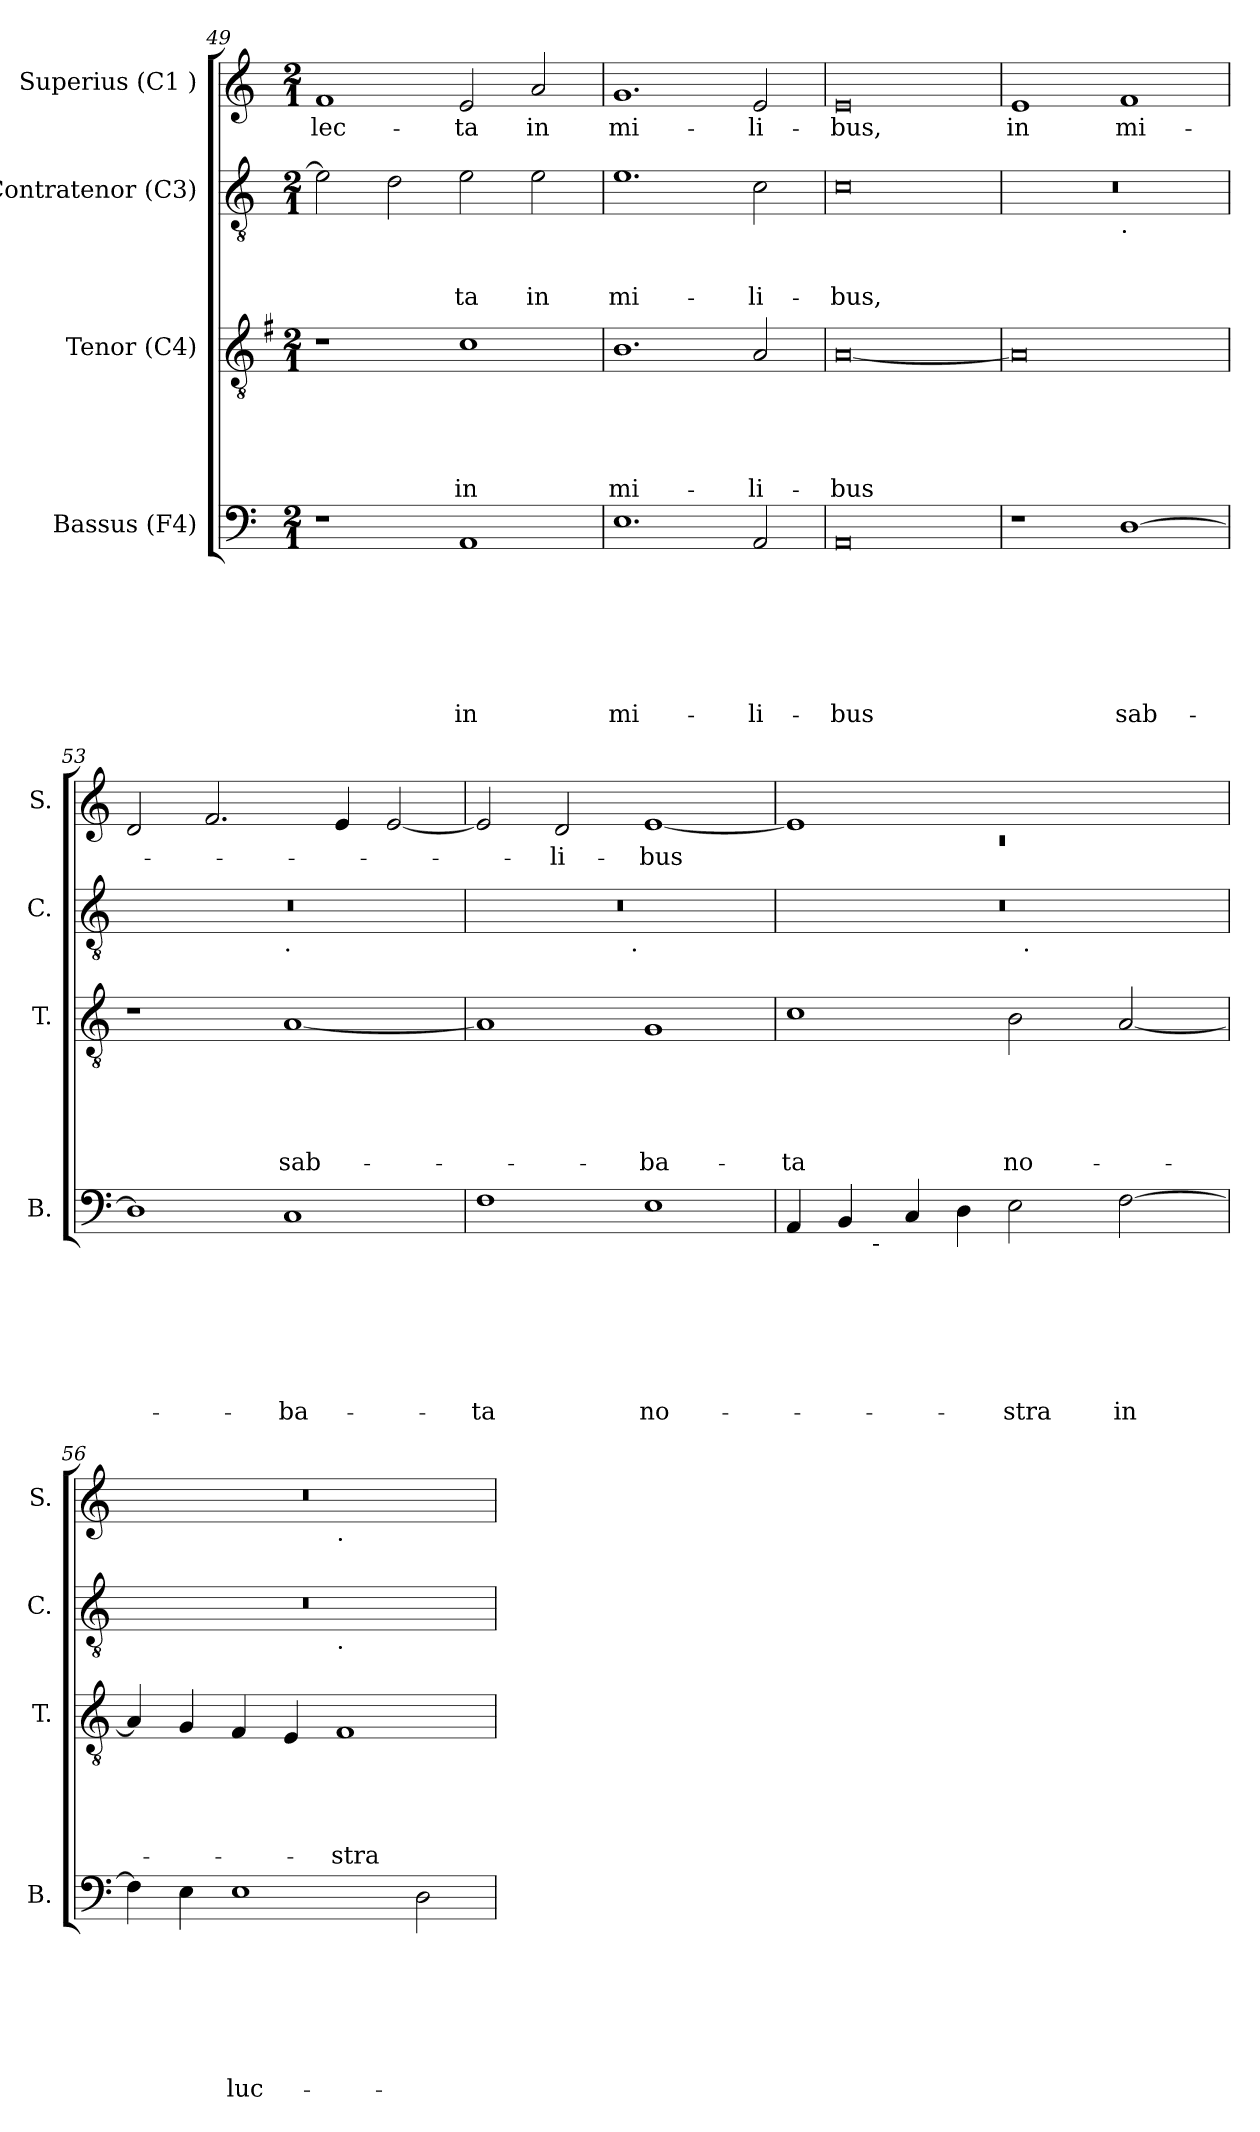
**kern	**text	**text	**text	**text	**text	**text	**text	**kern	**text	**text	**text	**text	**text	**kern	**text	**text	**text	**kern	**text
*part4	*part4	*part4	*part4	*part4	*part4	*part4	*part4	*part3	*part3	*part3	*part3	*part3	*part3	*part2	*part2	*part2	*part2	*part1	*part1
*staff4	*staff4	*staff4	*staff4	*staff4	*staff4	*staff4	*staff4	*staff3	*staff3	*staff3	*staff3	*staff3	*staff3	*staff2	*staff2	*staff2	*staff2	*staff1	*staff1
*I"Bassus (F4)	*	*	*	*	*	*	*	*I"Tenor (C4)	*	*	*	*	*	*I"Contratenor (C3)	*	*	*	*I"Superius (C1 )	*
*I'B.	*	*	*	*	*	*	*	*I'T.	*	*	*	*	*	*I'C.	*	*	*	*I'S.	*
*clefF4	*	*	*	*	*	*	*	*clefGv2	*	*	*	*	*	*clefGv2	*	*	*	*clefG2	*
*k[]	*	*	*	*	*	*	*	*k[f#]	*	*	*	*	*	*k[]	*	*	*	*k[]	*
*C:	*	*	*	*	*	*	*	*G:	*	*	*	*	*	*C:	*	*	*	*C:	*
*M2/1	*	*	*	*	*	*	*	*M2/1	*	*	*	*	*	*M2/1	*	*	*	*M2/1	*
=49	=49	=49	=49	=49	=49	=49	=49	=49	=49	=49	=49	=49	=49	=49	=49	=49	=49	=49	=49
!	!	!	!	!	!	!	!	!	!	!	!	!	!	!	!	!	!	!	!LO:LY:b
1r	.	.	.	.	.	.	.	1r	.	.	.	.	.	2e\]	.	.	.	1f	-lec-
.	.	.	.	.	.	.	.	.	.	.	.	.	.	2d\	.	.	.	.	.
!	!	!	!	!	!	!	!LO:LY:b	!	!	!	!	!	!LO:LY:b	!	!	!	!LO:LY:b	!	!LO:LY:b
1AA	.	.	.	.	.	.	in	1c	.	.	.	.	in	2e\	.	.	-ta	2e/	-ta
!	!	!	!	!	!	!	!	!	!	!	!	!	!	!	!	!	!LO:LY:b	!	!LO:LY:b
.	.	.	.	.	.	.	.	.	.	.	.	.	.	2e\	.	.	in	2a/	in
!!LO:LB:g=z
=50	=50	=50	=50	=50	=50	=50	=50	=50	=50	=50	=50	=50	=50	=50	=50	=50	=50	=50	=50
*	*	*	*	*	*	*	*	*k[]	*	*	*	*	*	*	*	*	*	*	*
*	*	*	*	*	*	*	*	*C:	*	*	*	*	*	*	*	*	*	*	*
!	!	!	!	!	!	!	!LO:LY:b	!	!	!	!	!	!LO:LY:b	!	!	!	!LO:LY:b	!	!LO:LY:b
1.E	.	.	.	.	.	.	mi-	1.B	.	.	.	.	mi-	1.e	.	.	mi-	1.g	mi-
!	!	!	!	!	!	!	!LO:LY:b	!	!	!	!	!	!LO:LY:b	!	!	!	!LO:LY:b	!	!LO:LY:b
2AA/	.	.	.	.	.	.	-li-	2A/	.	.	.	.	-li-	2c\	.	.	-li-	2e/	-li-
=51	=51	=51	=51	=51	=51	=51	=51	=51	=51	=51	=51	=51	=51	=51	=51	=51	=51	=51	=51
!	!	!	!	!	!	!	!LO:LY:b	!	!	!	!	!	!LO:LY:b	!	!	!	!LO:LY:b	!	!LO:LY:b
0AA	.	.	.	.	.	.	-bus	[<0A	.	.	.	.	-bus	0c	.	.	-bus,	0e	-bus,
=52	=52	=52	=52	=52	=52	=52	=52	=52	=52	=52	=52	=52	=52	=52	=52	=52	=52	=52	=52
!	!	!	!	!	!	!	!	!	!	!	!	!	!	!	!	!	!	!	!LO:LY:b
*	*	*	*	*	*	*	*	*	*	*	*	*	*	*^	*	*	*	*	*
1r	.	.	.	.	.	.	.	0A]	.	.	.	.	.	0r	1ryy	.	.	.	1e	in
!	!	!	!	!	!	!	!	!	!	!	!	!	!	!	!LO:TX:b:t=.	!	!	!	!	!
!	!	!	!	!	!	!	!LO:LY:b	!	!	!	!	!	!	!	!	!	!	!	!	!LO:LY:b
[>1D	.	.	.	.	.	.	sab-	.	.	.	.	.	.	.	1ryy	.	.	.	1f	mi-
=53	=53	=53	=53	=53	=53	=53	=53	=53	=53	=53	=53	=53	=53	=53	=53	=53	=53	=53	=53	=53
1D]	.	.	.	.	.	.	.	1r	.	.	.	.	.	0r	1ryy	.	.	.	2d/	.
.	.	.	.	.	.	.	.	.	.	.	.	.	.	.	.	.	.	.	2.f/	.
!	!	!	!	!	!	!	!	!	!	!	!	!	!	!	!LO:TX:b:t=.	!	!	!	!	!
!	!	!	!	!	!	!	!LO:LY:b	!	!	!	!	!	!LO:LY:b	!	!	!	!	!	!	!
1C	.	.	.	.	.	.	-ba-	[<1A	.	.	.	.	sab-	.	1ryy	.	.	.	.	.
.	.	.	.	.	.	.	.	.	.	.	.	.	.	.	.	.	.	.	4e/	.
.	.	.	.	.	.	.	.	.	.	.	.	.	.	.	.	.	.	.	[<2e/	.
=54	=54	=54	=54	=54	=54	=54	=54	=54	=54	=54	=54	=54	=54	=54	=54	=54	=54	=54	=54	=54
!	!	!	!	!	!	!	!LO:LY:b	!	!	!	!	!	!	!	!	!	!	!	!	!
1F	.	.	.	.	.	.	-ta	1A]	.	.	.	.	.	0r	2ryy	.	.	.	2e/]	.
!	!	!	!	!	!	!	!	!	!	!	!	!	!	!	!	!	!	!	!	!LO:LY:b
.	.	.	.	.	.	.	.	.	.	.	.	.	.	.	4...ryy	.	.	.	2d/	-li-
!	!	!	!	!	!	!	!	!	!	!	!	!	!	!	!LO:TX:b:t=.	!	!	!	!	!
.	.	.	.	.	.	.	.	.	.	.	.	.	.	.	1ryy	.	.	.	.	.
!	!	!	!	!	!	!	!LO:LY:b	!	!	!	!	!	!LO:LY:b	!	!	!	!	!	!	!LO:LY:b
1E	.	.	.	.	.	.	no-	1G	.	.	.	.	-ba-	.	.	.	.	.	[>1e	-bus
.	.	.	.	.	.	.	.	.	.	.	.	.	.	.	32ryy	.	.	.	.	.
!!LO:PB:g=z
=55	=55	=55	=55	=55	=55	=55	=55	=55	=55	=55	=55	=55	=55	=55	=55	=55	=55	=55	=55	=55
*	*	*	*	*	*	*	*	*	*	*	*	*	*	*	*	*	*	*	*^	*
!	!	!	!	!	!	!	!	!	!	!	!	!	!LO:LY:b	!	!	!	!	!	!	!LO:N:vis=1	!
*^	*	*	*	*	*	*	*	*	*	*	*	*	*	*	*	*	*	*	*	*	*
4AA/	4.ryy	.	.	.	.	.	.	.	1c	.	.	.	.	-ta	0r	1ryy	.	.	.	1e]	0rc	.
4BB/	.	.	.	.	.	.	.	.	.	.	.	.	.	.	.	.	.	.	.	.	.	.
!	!LO:TX:b:t=-	!	!	!	!	!	!	!	!	!	!	!	!	!	!	!	!	!	!	!	!	!
.	1ryy	.	.	.	.	.	.	.	.	.	.	.	.	.	.	.	.	.	.	.	.	.
4C/	.	.	.	.	.	.	.	.	.	.	.	.	.	.	.	.	.	.	.	.	.	.
4D\	.	.	.	.	.	.	.	.	.	.	.	.	.	.	.	.	.	.	.	.	.	.
!	!	!	!	!	!	!	!	!LO:LY:b	!	!	!	!	!	!LO:LY:b	!	!	!	!	!	!	!	!
2E\	.	.	.	.	.	.	.	-stra	2B\	.	.	.	.	no-	.	32ryy	.	.	.	1ryy	.	.
!	!	!	!	!	!	!	!	!	!	!	!	!	!	!	!	!LO:TX:b:t=.	!	!	!	!	!	!
.	.	.	.	.	.	.	.	.	.	.	.	.	.	.	.	2ryy	.	.	.	.	.	.
.	2ryy	.	.	.	.	.	.	.	.	.	.	.	.	.	.	.	.	.	.	.	.	.
!	!	!	!	!	!	!	!	!LO:LY:b	!	!	!	!	!	!	!	!	!	!	!	!	!	!
[>2F\	.	.	.	.	.	.	.	in	[<2A/	.	.	.	.	.	.	.	.	.	.	.	.	.
.	.	.	.	.	.	.	.	.	.	.	.	.	.	.	.	4...ryy	.	.	.	.	.	.
.	8ryy	.	.	.	.	.	.	.	.	.	.	.	.	.	.	.	.	.	.	.	.	.
*v	*v	*	*	*	*	*	*	*	*	*	*	*	*	*	*	*	*	*	*	*	*	*
=56	=56	=56	=56	=56	=56	=56	=56	=56	=56	=56	=56	=56	=56	=56	=56	=56	=56	=56	=56	=56	=56
4F\]	.	.	.	.	.	.	.	4A/]	.	.	.	.	.	0r	1ryy	.	.	.	0r	1ryy	.
4E\	.	.	.	.	.	.	.	4G/	.	.	.	.	.	.	.	.	.	.	.	.	.
!	!	!	!	!	!	!	!LO:LY:b	!	!	!	!	!	!	!	!	!	!	!	!	!	!
1E	.	.	.	.	.	.	luc-	4F/	.	.	.	.	.	.	.	.	.	.	.	.	.
.	.	.	.	.	.	.	.	4E/	.	.	.	.	.	.	.	.	.	.	.	.	.
!	!	!	!	!	!	!	!	!	!	!	!	!	!	!	!	!	!	!	!	!LO:TX:b:t=.	!
!	!	!	!	!	!	!	!	!	!	!	!	!	!	!	!LO:TX:b:t=.	!	!	!	!	!	!
!	!	!	!	!	!	!	!	!	!	!	!	!	!LO:LY:b	!	!	!	!	!	!	!	!
.	.	.	.	.	.	.	.	1F	.	.	.	.	-stra	.	1ryy	.	.	.	.	1ryy	.
2D\	.	.	.	.	.	.	.	.	.	.	.	.	.	.	.	.	.	.	.	.	.
*	*	*	*	*	*	*	*	*	*	*	*	*	*	*v	*v	*	*	*	*	*	*
*	*	*	*	*	*	*	*	*	*	*	*	*	*	*	*	*	*	*v	*v	*
=	=	=	=	=	=	=	=	=	=	=	=	=	=	=	=	=	=	=	=
*-	*-	*-	*-	*-	*-	*-	*-	*-	*-	*-	*-	*-	*-	*-	*-	*-	*-	*-	*-
